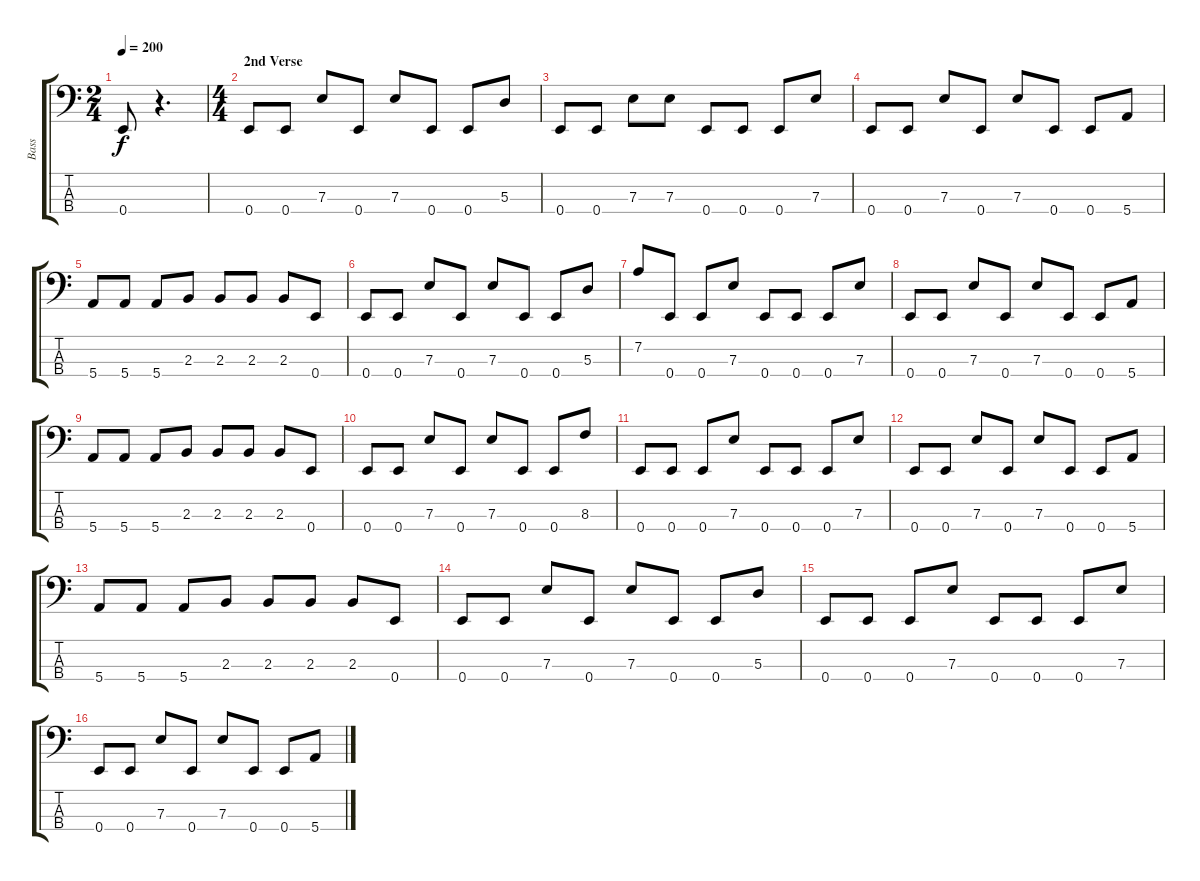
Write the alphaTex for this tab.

\track ("Bass" "Bass") {instrument electricbassfinger}
\staff {score tabs}
\tuning (G2 D2 A1 E1) {hide}
\ts (2 4)
\tempo 200
\clef f4
\ks c
0.4.8{dy f} r.4{d} |
\ts (4 4)
\section ("" "2nd Verse")
0.4.8 0.4.8 7.3.8 0.4.8 7.3.8 0.4.8 0.4.8 5.3.8 |
0.4.8 0.4.8 7.3.8 7.3.8 0.4.8 0.4.8 0.4.8 7.3.8 |
0.4.8 0.4.8 7.3.8 0.4.8 7.3.8 0.4.8 0.4.8 5.4.8 |
5.4.8 5.4.8 5.4.8 2.3.8 2.3.8 2.3.8 2.3.8 0.4.8 |
0.4.8 0.4.8 7.3.8 0.4.8 7.3.8 0.4.8 0.4.8 5.3.8 |
7.2.8 0.4.8 0.4.8 7.3.8 0.4.8 0.4.8 0.4.8 7.3.8 |
0.4.8 0.4.8 7.3.8 0.4.8 7.3.8 0.4.8 0.4.8 5.4.8 |
5.4.8 5.4.8 5.4.8 2.3.8 2.3.8 2.3.8 2.3.8 0.4.8 |
0.4.8 0.4.8 7.3.8 0.4.8 7.3.8 0.4.8 0.4.8 8.3.8 |
0.4.8 0.4.8 0.4.8 7.3.8 0.4.8 0.4.8 0.4.8 7.3.8 |
0.4.8 0.4.8 7.3.8 0.4.8 7.3.8 0.4.8 0.4.8 5.4.8 |
5.4.8 5.4.8 5.4.8 2.3.8 2.3.8 2.3.8 2.3.8 0.4.8 |
0.4.8 0.4.8 7.3.8 0.4.8 7.3.8 0.4.8 0.4.8 5.3.8 |
0.4.8 0.4.8 0.4.8 7.3.8 0.4.8 0.4.8 0.4.8 7.3.8 |
0.4.8 0.4.8 7.3.8 0.4.8 7.3.8 0.4.8 0.4.8 5.4.8
